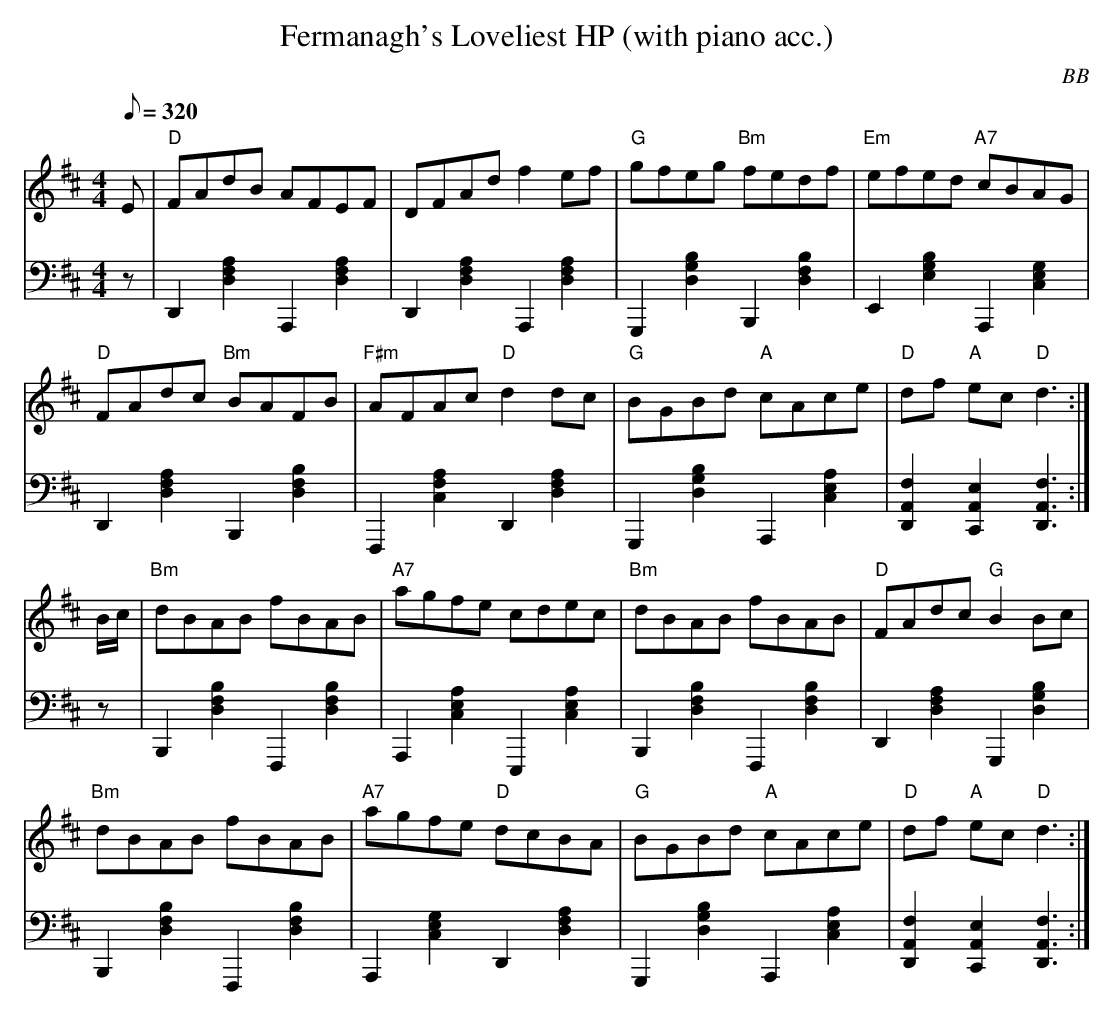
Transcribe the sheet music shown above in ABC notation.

X:1
T: Fermanagh's Loveliest HP (with piano acc.)
C: BB
L: 1/8
Q: 1/8=320
M: 4/4
V: 1 program 1 21 %acc
V: 2 volume=70 clef=bass m=D program 1 00
K: D
[V:1] E | "D"FAdB AFEF | DFAd f2 ef | "G"gfeg "Bm"fedf | "Em"efed "A7"cBAG |
[V:2] z|D,2[A2D2F2]A,,2[A2D2F2]|D,2[A2D2F2]A,,2[A2D2F2]|G,,2[G2B2D2]B,,2[F2B2D2]|\
E,2[E2B2G2]A,,2[G2C2E2]|
[V:1] "D"FAdc "Bm"BAFB | "F#m"AFAc "D"d2 dc | "G"BGBd "A"cAce | "D"df "A"ec "D"d3 :|
[V:2] D,2[A2D2F2]B,,2[F2B2D2]|F,,2[A2C2F2]D,2[A2D2F2]|\
G,,2[G2B2D2]A,,2[A2C2E2]|[D,2F2A,2][A,2C,2E2][D,3F3A,3]:|
[V:1] B/c/ | "Bm"dBAB fBAB | "A7"agfe cdec | "Bm"dBAB fBAB | "D"FAdc "G"B2 Bc |
[V:2] z |B,,2[F2B2D2]F,,2[F2D2B2]|A,,2[A2C2E2]E,,2[E2C2A2]|\
B,,2[F2B2D2]F,,2[F2D2B2]|D,2[A2D2F2]G,,2[G2B2D2]|
[V:1] "Bm"dBAB fBAB | "A7"agfe "D"dcBA | "G"BGBd "A"cAce |"D"df "A"ec "D"d3 :|
[V:2] B,,2[F2B2D2]F,,2[F2D2B2]|A,,2[G2C2E2]D,2[A2D2F2]|\
G,,2[G2B2D2]A,,2[A2C2E2]|[D,2F2A,2][A,2C,2E2][D,3F3A,3]:|
